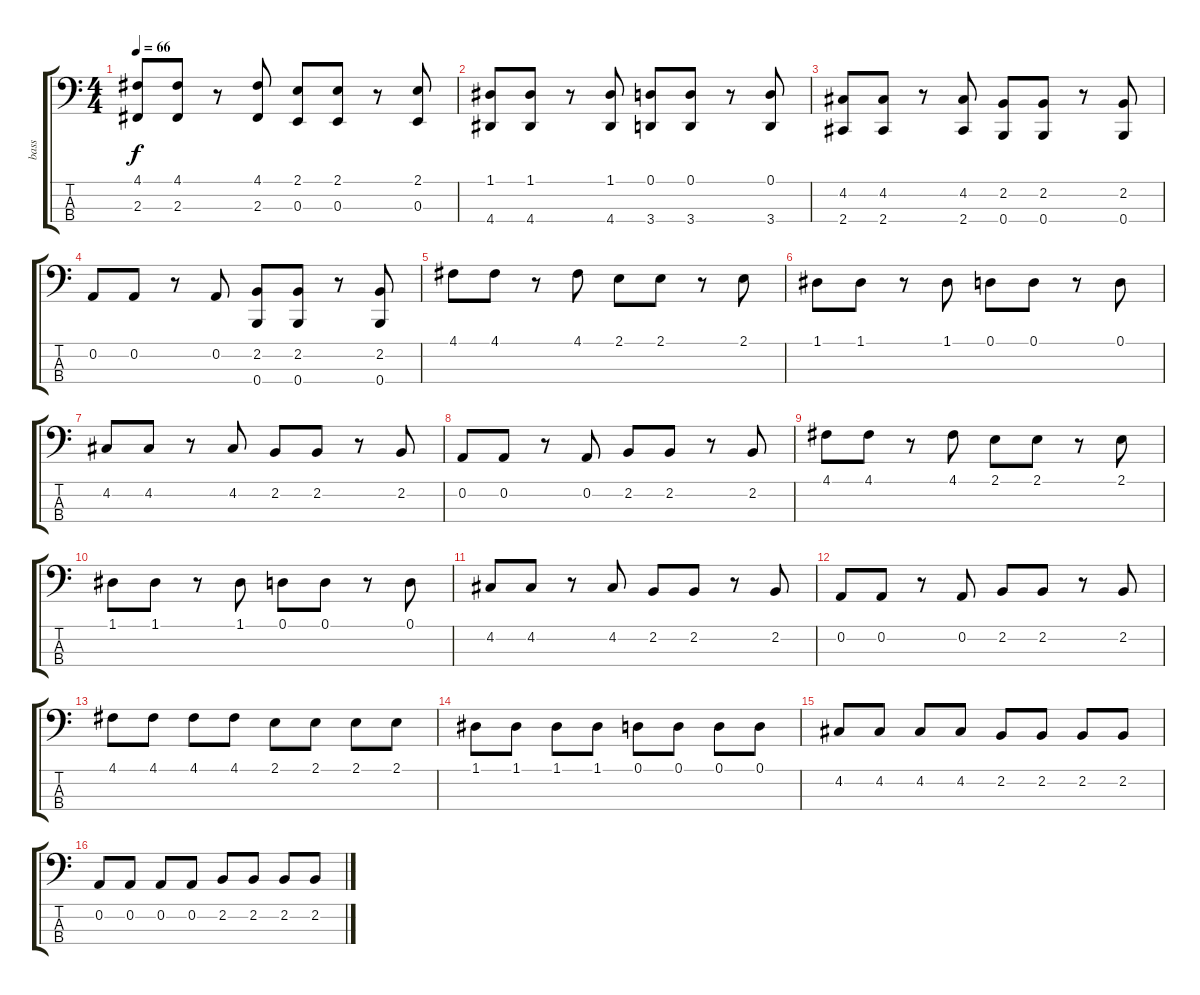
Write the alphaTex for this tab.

\track ("bass" "bass") {instrument electricbassfinger}
\staff {score tabs}
\tuning (D2 A1 E1 B0) {hide}
\ts (4 4)
\tempo 66
\clef f4
\ks c
(4.1 2.3).8{dy f} (4.1 2.3).8 r.8 (4.1 2.3).8 (2.1 0.3).8 (2.1 0.3).8 r.8 (2.1 0.3).8 |
(1.1 4.4).8 (1.1 4.4).8 r.8 (1.1 4.4).8 (0.1 3.4).8 (0.1 3.4).8 r.8 (0.1 3.4).8 |
(4.2 2.4).8 (4.2 2.4).8 r.8 (4.2 2.4).8 (2.2 0.4).8 (2.2 0.4).8 r.8 (2.2 0.4).8 |
0.2.8 0.2.8 r.8 0.2.8 (2.2 0.4).8 (2.2 0.4).8 r.8 (2.2 0.4).8 |
4.1.8 4.1.8 r.8 4.1.8 2.1.8 2.1.8 r.8 2.1.8 |
1.1.8 1.1.8 r.8 1.1.8 0.1.8 0.1.8 r.8 0.1.8 |
4.2.8 4.2.8 r.8 4.2.8 2.2.8 2.2.8 r.8 2.2.8 |
0.2.8 0.2.8 r.8 0.2.8 2.2.8 2.2.8 r.8 2.2.8 |
4.1.8 4.1.8 r.8 4.1.8 2.1.8 2.1.8 r.8 2.1.8 |
1.1.8 1.1.8 r.8 1.1.8 0.1.8 0.1.8 r.8 0.1.8 |
4.2.8 4.2.8 r.8 4.2.8 2.2.8 2.2.8 r.8 2.2.8 |
0.2.8 0.2.8 r.8 0.2.8 2.2.8 2.2.8 r.8 2.2.8 |
4.1.8 4.1.8 4.1.8 4.1.8 2.1.8 2.1.8 2.1.8 2.1.8 |
1.1.8 1.1.8 1.1.8 1.1.8 0.1.8 0.1.8 0.1.8 0.1.8 |
4.2.8 4.2.8 4.2.8 4.2.8 2.2.8 2.2.8 2.2.8 2.2.8 |
0.2.8 0.2.8 0.2.8 0.2.8 2.2.8 2.2.8 2.2.8 2.2.8
